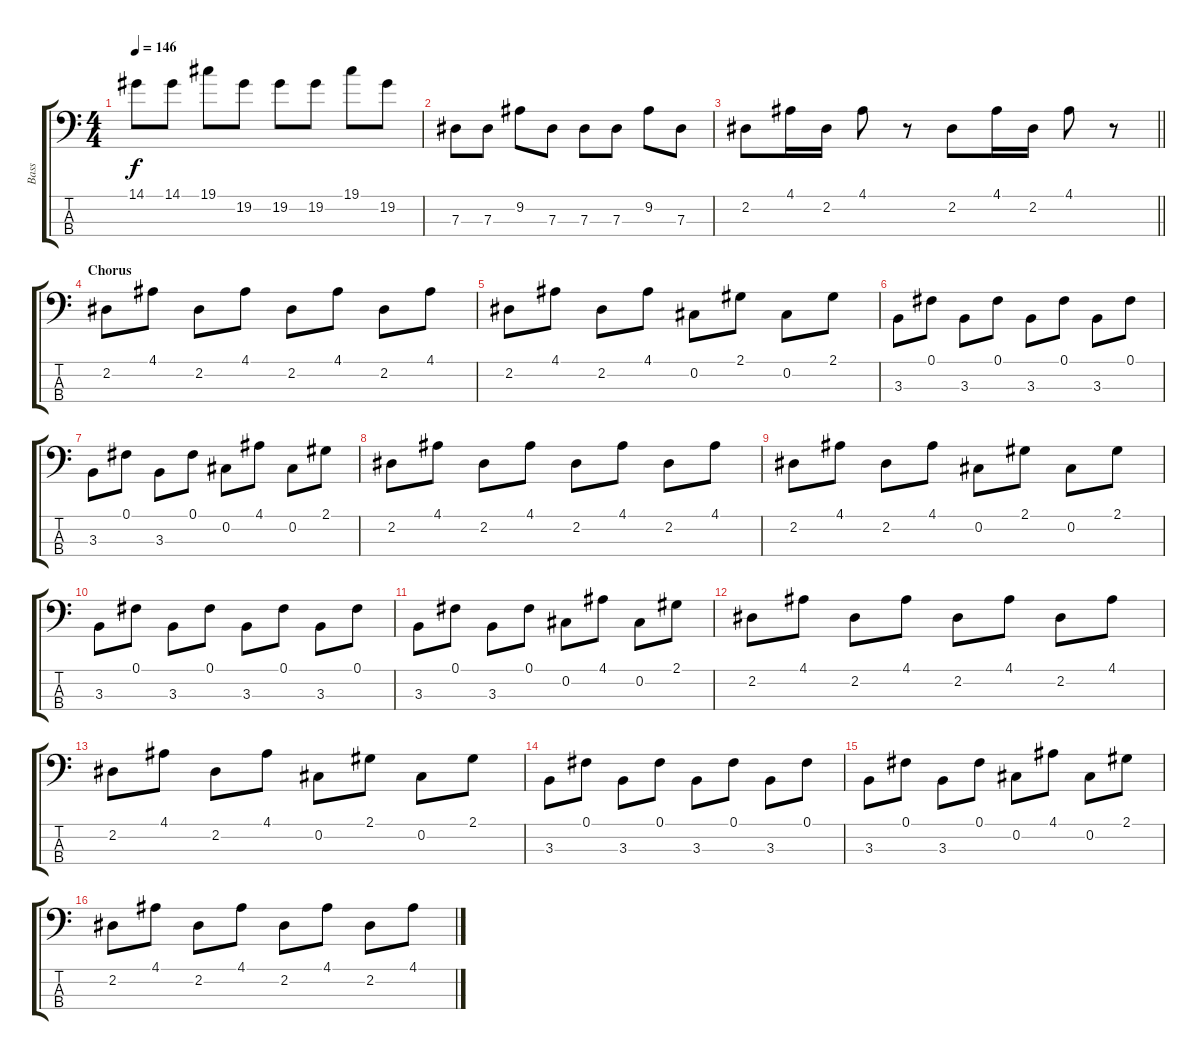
\track ("Bass" "Bass") {instrument electricbassfinger}
\staff {score tabs}
\tuning (Gb2 Db2 Ab1 Eb1) {hide}
\ts (4 4)
\tempo 146
\clef f4
\ks c
14.1.8{dy f} 14.1.8 19.1.8 19.2.8 19.2.8 19.2.8 19.1.8 19.2.8 |
7.3.8 7.3.8 9.2.8 7.3.8 7.3.8 7.3.8 9.2.8 7.3.8 |
\barLineRight lightlight
2.2.8 4.1.16 2.2.16 4.1.8 r.8 2.2.8 4.1.16 2.2.16 4.1.8 r.8 |
\section ("" "Chorus")
2.2.8 4.1.8 2.2.8 4.1.8 2.2.8 4.1.8 2.2.8 4.1.8 |
2.2.8 4.1.8 2.2.8 4.1.8 0.2.8 2.1.8 0.2.8 2.1.8 |
3.3.8 0.1.8 3.3.8 0.1.8 3.3.8 0.1.8 3.3.8 0.1.8 |
3.3.8 0.1.8 3.3.8 0.1.8 0.2.8 4.1.8 0.2.8 2.1.8 |
2.2.8 4.1.8 2.2.8 4.1.8 2.2.8 4.1.8 2.2.8 4.1.8 |
2.2.8 4.1.8 2.2.8 4.1.8 0.2.8 2.1.8 0.2.8 2.1.8 |
3.3.8 0.1.8 3.3.8 0.1.8 3.3.8 0.1.8 3.3.8 0.1.8 |
3.3.8 0.1.8 3.3.8 0.1.8 0.2.8 4.1.8 0.2.8 2.1.8 |
2.2.8 4.1.8 2.2.8 4.1.8 2.2.8 4.1.8 2.2.8 4.1.8 |
2.2.8 4.1.8 2.2.8 4.1.8 0.2.8 2.1.8 0.2.8 2.1.8 |
3.3.8 0.1.8 3.3.8 0.1.8 3.3.8 0.1.8 3.3.8 0.1.8 |
3.3.8 0.1.8 3.3.8 0.1.8 0.2.8 4.1.8 0.2.8 2.1.8 |
2.2.8 4.1.8 2.2.8 4.1.8 2.2.8 4.1.8 2.2.8 4.1.8
